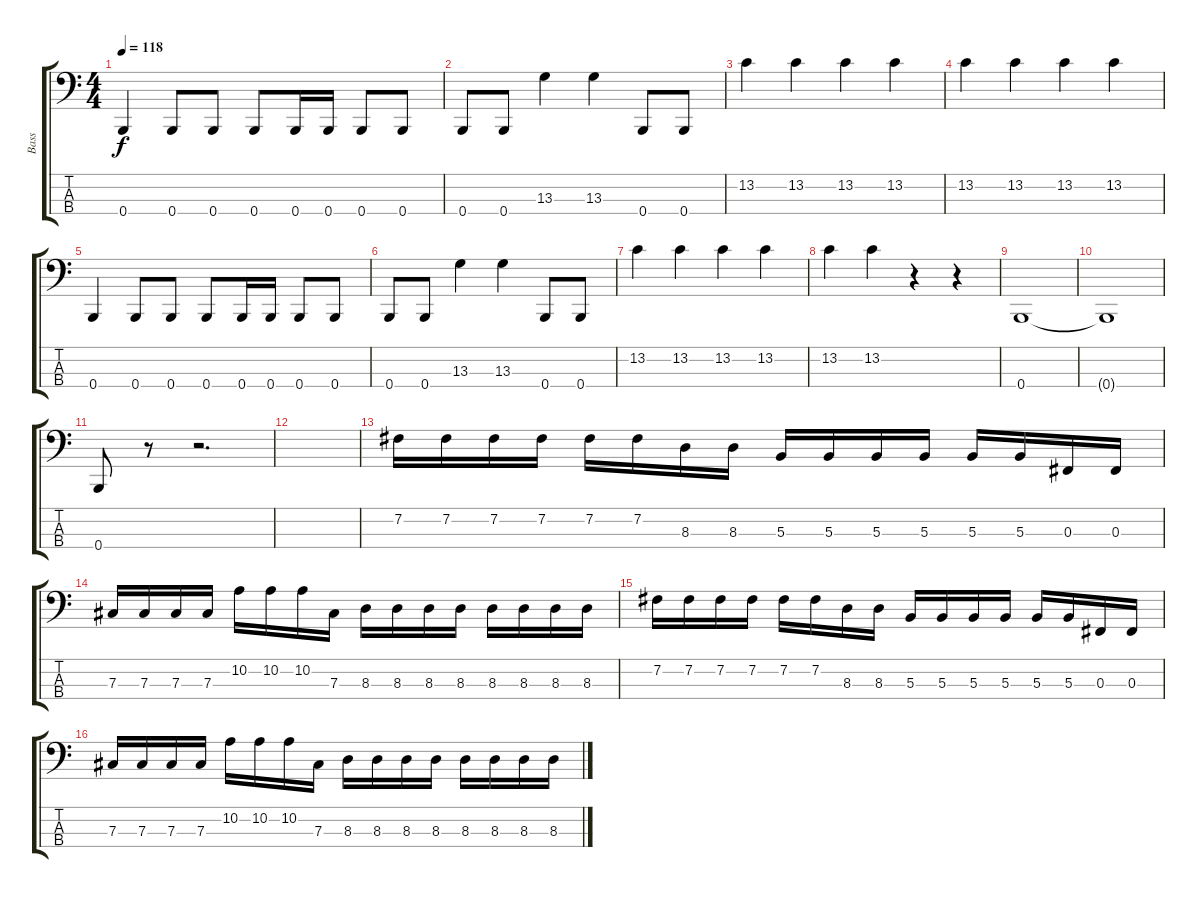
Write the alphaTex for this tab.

\track ("Bass" "Bass") {instrument electricbassfinger}
\staff {score tabs}
\tuning (E2 B1 Gb1 B0) {hide}
\ts (4 4)
\tempo 118
\clef f4
\ks c
0.4.4{dy f} 0.4.8 0.4.8 0.4.8 0.4.16 0.4.16 0.4.8 0.4.8 |
0.4.8 0.4.8 13.3.4 13.3.4 0.4.8 0.4.8 |
13.2.4 13.2.4 13.2.4 13.2.4 |
13.2.4 13.2.4 13.2.4 13.2.4 |
0.4.4 0.4.8 0.4.8 0.4.8 0.4.16 0.4.16 0.4.8 0.4.8 |
0.4.8 0.4.8 13.3.4 13.3.4 0.4.8 0.4.8 |
13.2.4 13.2.4 13.2.4 13.2.4 |
13.2.4 13.2.4 r.4 r.4 |
0.4.1 |
0.4{t}.1 |
0.4.8 r.8 r.2{d} |
|
7.2.16 7.2.16 7.2.16 7.2.16 7.2.16 7.2.16 8.3.16 8.3.16 5.3.16 5.3.16 5.3.16 5.3.16 5.3.16 5.3.16 0.3.16 0.3.16 |
7.3.16 7.3.16 7.3.16 7.3.16 10.2.16 10.2.16 10.2.16 7.3.16 8.3.16 8.3.16 8.3.16 8.3.16 8.3.16 8.3.16 8.3.16 8.3.16 |
7.2.16 7.2.16 7.2.16 7.2.16 7.2.16 7.2.16 8.3.16 8.3.16 5.3.16 5.3.16 5.3.16 5.3.16 5.3.16 5.3.16 0.3.16 0.3.16 |
7.3.16 7.3.16 7.3.16 7.3.16 10.2.16 10.2.16 10.2.16 7.3.16 8.3.16 8.3.16 8.3.16 8.3.16 8.3.16 8.3.16 8.3.16 8.3.16
